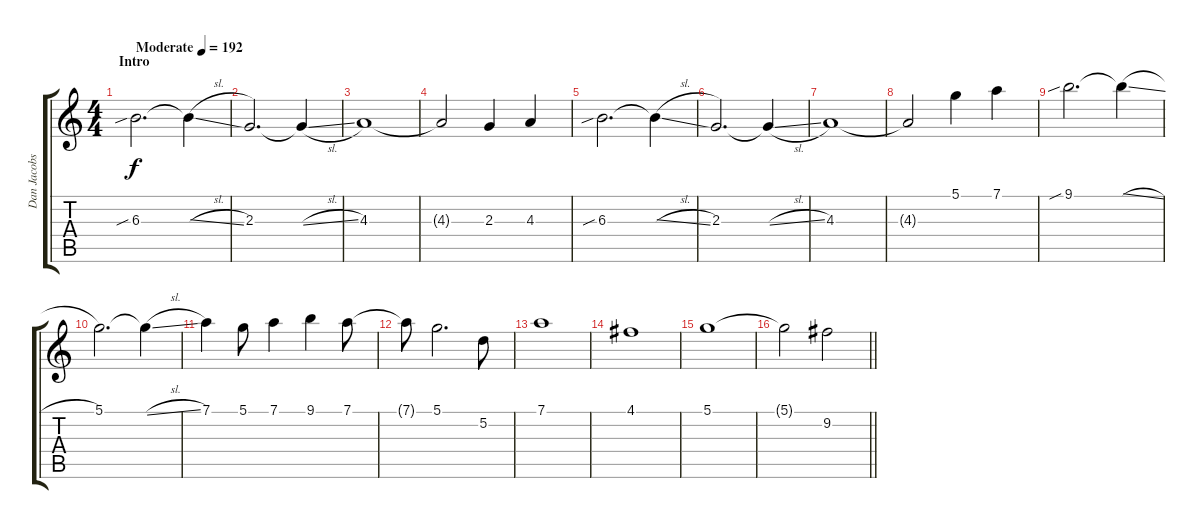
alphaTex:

\track ("Dan Jacobs" "Dan Jacobs") {instrument distortionguitar}
\staff {score tabs}
\tuning (D4 A3 F3 C3 G2 C2) {hide}
\ts (4 4)
\section ("" "Intro")
\tempo (192 "Moderate")
\clef g2
\ks aminor
6.3{sib}.2{d dy f instrument distortionguitar} 6.3{sl t}.4 |
2.3.2{d} 2.3{sl t}.4 |
4.3.1 |
4.3{t}.2 2.3.4 4.3.4 |
6.3{sib}.2{d} 6.3{sl t}.4 |
2.3.2{d} 2.3{sl t}.4 |
4.3.1 |
4.3{t}.2 5.1.4 7.1.4 |
9.1{sib}.2{d} 9.1{sl t}.4 |
5.1.2{d} 5.1{sl t}.4 |
7.1.4 5.1.8 7.1.4 9.1.4 7.1.8 |
7.1{t}.8 5.1.2{d} 5.2.8 |
7.1.1 |
4.1.1 |
5.1.1 |
\barLineRight lightlight
5.1{t}.2 9.2{sl}.2
